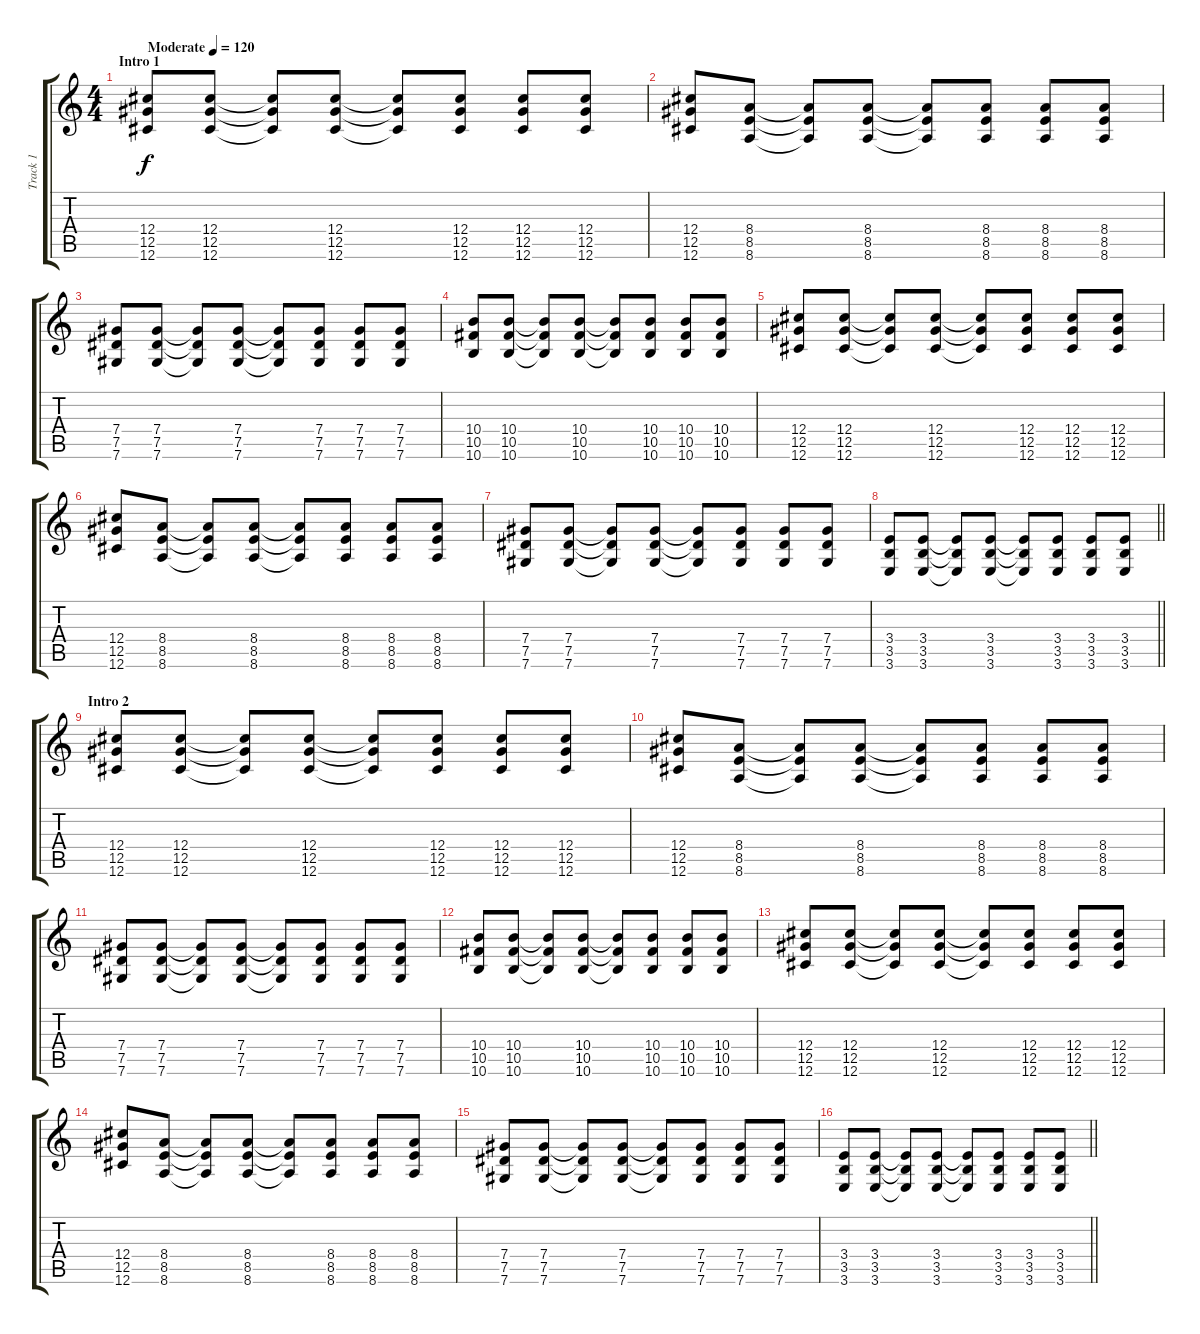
\track ("Track 1" "Track 1") {instrument electricguitarclean}
\staff {score tabs}
\tuning (Eb4 Bb3 Gb3 Db3 Ab2 Db2) {hide}
\ts (4 4)
\section ("" "Intro 1")
\tempo (120 "Moderate")
\tempo 186
\tempo (120 "Moderate")
\clef g2
\ks c
(12.4 12.5 12.6).8{dy f instrument electricguitarclean} (12.4 12.5 12.6).8 (12.4{t} 12.5{t} 12.6{t}).8 (12.4 12.5 12.6).8 (12.4{t} 12.5{t} 12.6{t}).8 (12.4 12.5 12.6).8 (12.4 12.5 12.6).8 (12.4 12.5 12.6).8 |
(12.4 12.5 12.6).8 (8.4 8.5 8.6).8 (8.4{t} 8.5{t} 8.6{t}).8 (8.4 8.5 8.6).8 (8.4{t} 8.5{t} 8.6{t}).8 (8.4 8.5 8.6).8 (8.4 8.5 8.6).8 (8.4 8.5 8.6).8 |
(7.4 7.5 7.6).8 (7.4 7.5 7.6).8 (7.4{t} 7.5{t} 7.6{t}).8 (7.4 7.5 7.6).8 (7.4{t} 7.5{t} 7.6{t}).8 (7.4 7.5 7.6).8 (7.4 7.5 7.6).8 (7.4 7.5 7.6).8 |
(10.4 10.5 10.6).8 (10.4 10.5 10.6).8 (10.4{t} 10.5{t} 10.6{t}).8 (10.4 10.5 10.6).8 (10.4{t} 10.5{t} 10.6{t}).8 (10.4 10.5 10.6).8 (10.4 10.5 10.6).8 (10.4 10.5 10.6).8 |
(12.4 12.5 12.6).8 (12.4 12.5 12.6).8 (12.4{t} 12.5{t} 12.6{t}).8 (12.4 12.5 12.6).8 (12.4{t} 12.5{t} 12.6{t}).8 (12.4 12.5 12.6).8 (12.4 12.5 12.6).8 (12.4 12.5 12.6).8 |
(12.4 12.5 12.6).8 (8.4 8.5 8.6).8 (8.4{t} 8.5{t} 8.6{t}).8 (8.4 8.5 8.6).8 (8.4{t} 8.5{t} 8.6{t}).8 (8.4 8.5 8.6).8 (8.4 8.5 8.6).8 (8.4 8.5 8.6).8 |
(7.4 7.5 7.6).8 (7.4 7.5 7.6).8 (7.4{t} 7.5{t} 7.6{t}).8 (7.4 7.5 7.6).8 (7.4{t} 7.5{t} 7.6{t}).8 (7.4 7.5 7.6).8 (7.4 7.5 7.6).8 (7.4 7.5 7.6).8 |
\barLineRight lightlight
(3.4 3.5 3.6).8 (3.4 3.5 3.6).8 (3.4{t} 3.5{t} 3.6{t}).8 (3.4 3.5 3.6).8 (3.4{t} 3.5{t} 3.6{t}).8 (3.4 3.5 3.6).8 (3.4 3.5 3.6).8 (3.4 3.5 3.6).8 |
\section ("" "Intro 2")
(12.4 12.5 12.6).8 (12.4 12.5 12.6).8 (12.4{t} 12.5{t} 12.6{t}).8 (12.4 12.5 12.6).8 (12.4{t} 12.5{t} 12.6{t}).8 (12.4 12.5 12.6).8 (12.4 12.5 12.6).8 (12.4 12.5 12.6).8 |
(12.4 12.5 12.6).8 (8.4 8.5 8.6).8 (8.4{t} 8.5{t} 8.6{t}).8 (8.4 8.5 8.6).8 (8.4{t} 8.5{t} 8.6{t}).8 (8.4 8.5 8.6).8 (8.4 8.5 8.6).8 (8.4 8.5 8.6).8 |
(7.4 7.5 7.6).8 (7.4 7.5 7.6).8 (7.4{t} 7.5{t} 7.6{t}).8 (7.4 7.5 7.6).8 (7.4{t} 7.5{t} 7.6{t}).8 (7.4 7.5 7.6).8 (7.4 7.5 7.6).8 (7.4 7.5 7.6).8 |
(10.4 10.5 10.6).8 (10.4 10.5 10.6).8 (10.4{t} 10.5{t} 10.6{t}).8 (10.4 10.5 10.6).8 (10.4{t} 10.5{t} 10.6{t}).8 (10.4 10.5 10.6).8 (10.4 10.5 10.6).8 (10.4 10.5 10.6).8 |
(12.4 12.5 12.6).8 (12.4 12.5 12.6).8 (12.4{t} 12.5{t} 12.6{t}).8 (12.4 12.5 12.6).8 (12.4{t} 12.5{t} 12.6{t}).8 (12.4 12.5 12.6).8 (12.4 12.5 12.6).8 (12.4 12.5 12.6).8 |
(12.4 12.5 12.6).8 (8.4 8.5 8.6).8 (8.4{t} 8.5{t} 8.6{t}).8 (8.4 8.5 8.6).8 (8.4{t} 8.5{t} 8.6{t}).8 (8.4 8.5 8.6).8 (8.4 8.5 8.6).8 (8.4 8.5 8.6).8 |
(7.4 7.5 7.6).8 (7.4 7.5 7.6).8 (7.4{t} 7.5{t} 7.6{t}).8 (7.4 7.5 7.6).8 (7.4{t} 7.5{t} 7.6{t}).8 (7.4 7.5 7.6).8 (7.4 7.5 7.6).8 (7.4 7.5 7.6).8 |
\barLineRight lightlight
(3.4 3.5 3.6).8 (3.4 3.5 3.6).8 (3.4{t} 3.5{t} 3.6{t}).8 (3.4 3.5 3.6).8 (3.4{t} 3.5{t} 3.6{t}).8 (3.4 3.5 3.6).8 (3.4 3.5 3.6).8 (3.4 3.5 3.6).8
